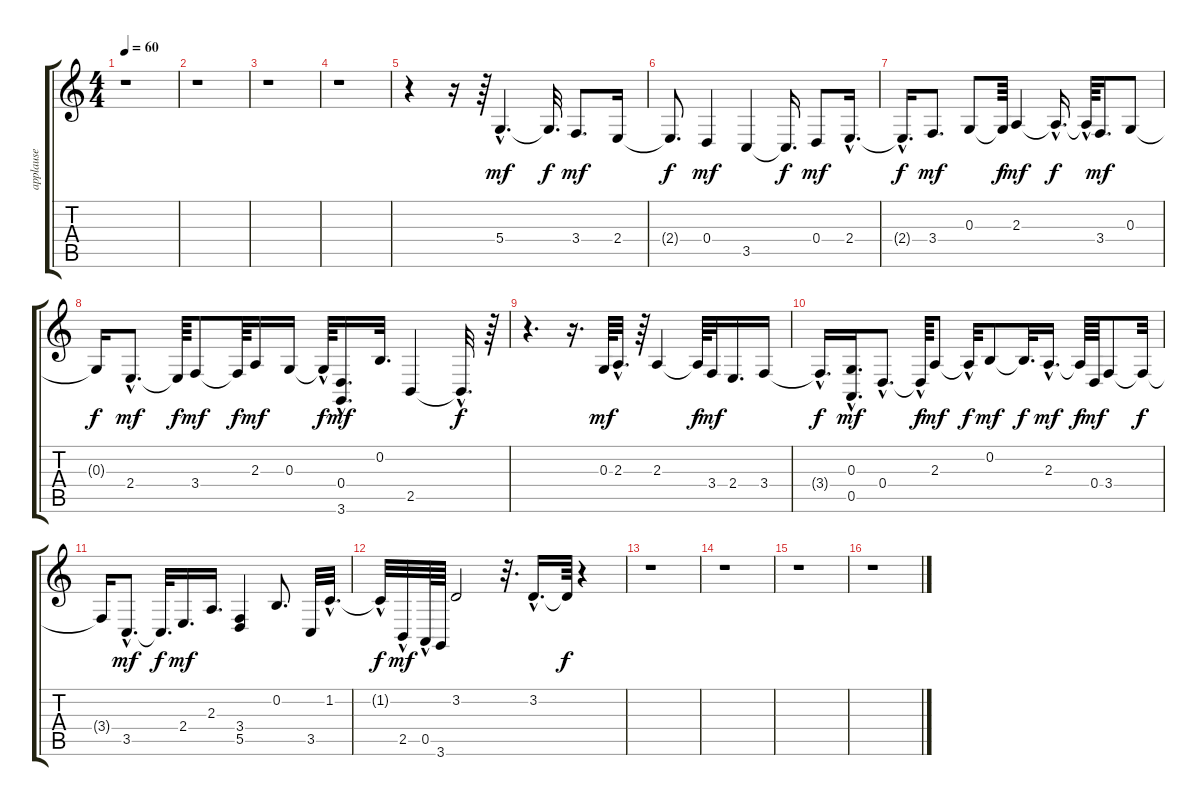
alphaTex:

\track ("applause" "applause") {instrument applause}
\staff {score tabs}
\tuning (E4 B3 G3 D3 A2 E2) {hide}
\ts (4 4)
\tempo 60
\clef g2
\ks c
r.1{dy mf} |
r.1 |
r.1 |
r.1 |
r.4 r.16 r.64 5.4{hac}.4{d volume 0} 5.4{t}.32{d dy f} 3.4.8{d dy mf volume 3} 2.4.16{volume 5} |
2.4{t}.8{d dy f} 0.4.4{dy mf volume 6} 3.5.4{volume 8} 3.5{t}.16{d dy f} 0.4.8{dy mf volume 8} 2.4{hac}.16{d} |
2.4{hac t}.16{d dy f} 3.4.8{d dy mf} 0.3.8 0.3{t}.64{dy f} 2.3.4{dy mf} 2.3{hac t}.16{d dy f} 2.3{hac t}.64 3.4.16{d dy mf volume 8} 0.3.8{volume 8} |
0.3{t}.16{dy f} 2.4{hac}.8{d dy mf} 2.4{t}.64{dy f} 3.4.8{dy mf} 3.4{t}.64{dy f} 2.3.16{dy mf} 0.3.16 0.3{hac t}.64{dy f} (0.4 3.6{hac}).16{d dy mf} 0.2.32{d} 2.5.4 2.5{hac t}.32{d dy f} r.64 |
r.4{d} r.16{d} 0.3.64{dy mf volume 9} 2.3{hac}.32{d} r.64 2.3.4 2.3{t}.64{dy f} 3.4.32{dy mf} 2.4.16{d} 3.4.16 |
3.4{hac t}.16{d dy f} (0.3{hac} 0.5).16{d dy mf} 0.4{hac}.8{d} 0.4{hac t}.64{dy f} 2.3.8{dy mf volume 9} 2.3{hac t}.32{dy f} 0.2.8{dy mf} 0.2{t}.32{d dy f} 2.3{hac}.16{d dy mf volume 9} 2.3{t}.64{dy f} 0.4.64{dy mf volume 9} 3.4.8 3.4{t}.32{dy f} |
3.4{t}.16 3.5{hac}.8{d dy mf volume 9} 3.5{t}.32{d dy f} 2.4.16{d dy mf volume 9} 2.3.16{d} (3.4 5.5).4 0.2.8{d volume 9} 3.5.32 1.2{hac}.32{d volume 9} |
1.2{hac t}.32{dy f} 2.5{hac}.32{dy mf} 0.5{hac}.64 3.6.64 3.2.2 r.32{d} 3.2{hac}.16{d volume 10} 3.2{t}.64{dy f} r.4 |
r.1 |
r.1 |
r.1 |
r.1
